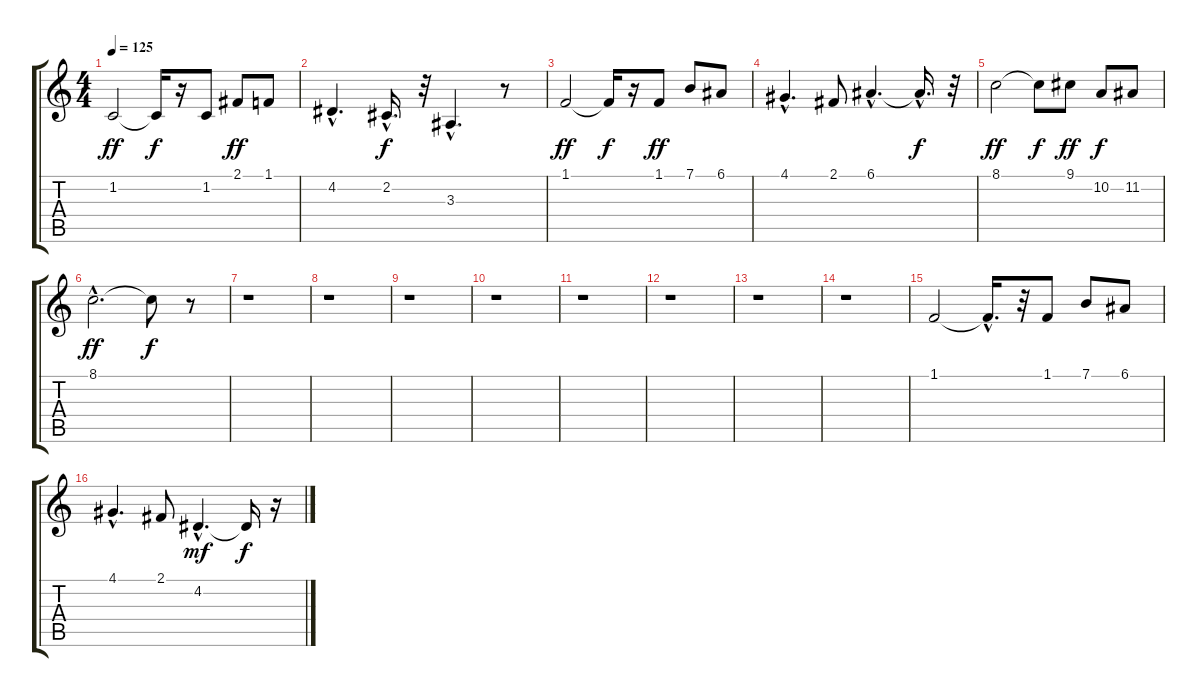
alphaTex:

\track "" {instrument choiraahs}
\staff {score tabs}
\tuning (E4 B3 G3 D3 A2 E2) {hide}
\ts (4 4)
\tempo 125
\clef g2
\ks c
1.2.2{dy ff} 1.2{t}.16{dy f} r.16 1.2.8 2.1.8{dy ff} 1.1.8 |
4.2{hac}.4{d} 2.2{hac}.16{d dy f} r.32 3.3{hac}.4{d} r.8 |
1.1.2{dy ff} 1.1{t}.16{dy f} r.16 1.1.8{dy ff} 7.1.8 6.1.8 |
4.1{hac}.4{d} 2.1.8 6.1{hac}.4{d} 6.1{hac t}.16{d dy f} r.32 |
8.1.2{dy ff} 8.1{t}.8{dy f} 9.1.8{dy ff} 10.2.8{dy f} 11.2.8 |
8.1{hac}.2{d dy ff} 8.1{t}.8{dy f} r.8 |
r.1 |
r.1 |
r.1 |
r.1 |
r.1 |
r.1 |
r.1 |
r.1 |
1.1.2 1.1{hac t}.16{d} r.32 1.1.8 7.1.8 6.1.8 |
4.1{hac}.4{d} 2.1.8 4.2{hac}.4{d dy mf} 4.2{t}.16{dy f} r.16
